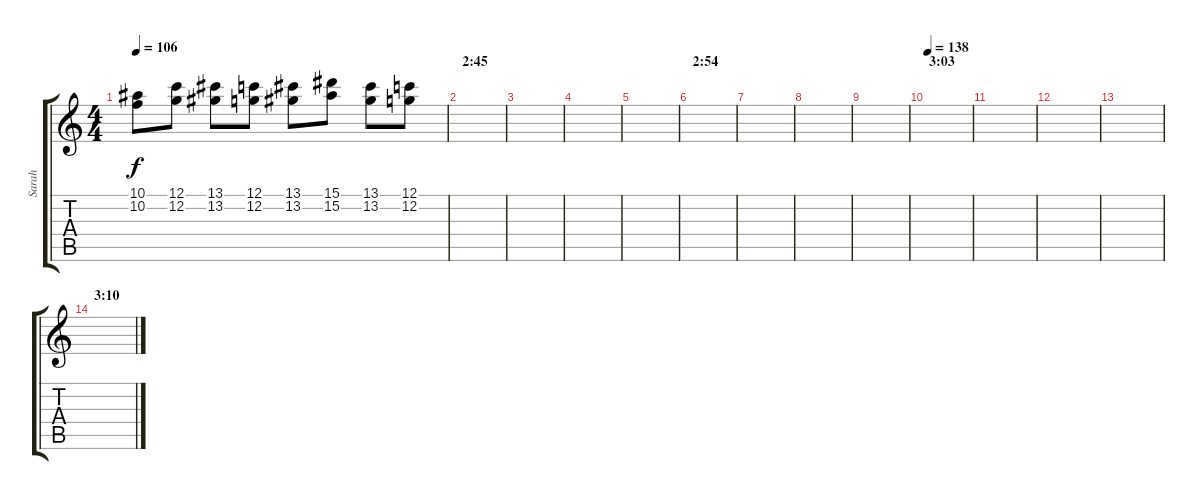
\track ("Sarah" "Sarah") {instrument choiraahs}
\staff {score tabs}
\tuning (C5 G4 Eb4 Bb3 F3 C3) {hide}
\ts (4 4)
\tempo 106
\clef g2
\ks c
(10.1 10.2).8{dy f} (12.1 12.2).8 (13.1 13.2).8 (12.1 12.2).8 (13.1 13.2).8 (15.1 15.2).8 (13.1 13.2).8 (12.1 12.2).8 |
\section ("" "2:45")
|
|
|
|
\section ("" "2:54")
|
|
|
|
\section ("" "3:03")
\tempo 138
|
|
|
|
\section ("" "3:10")
